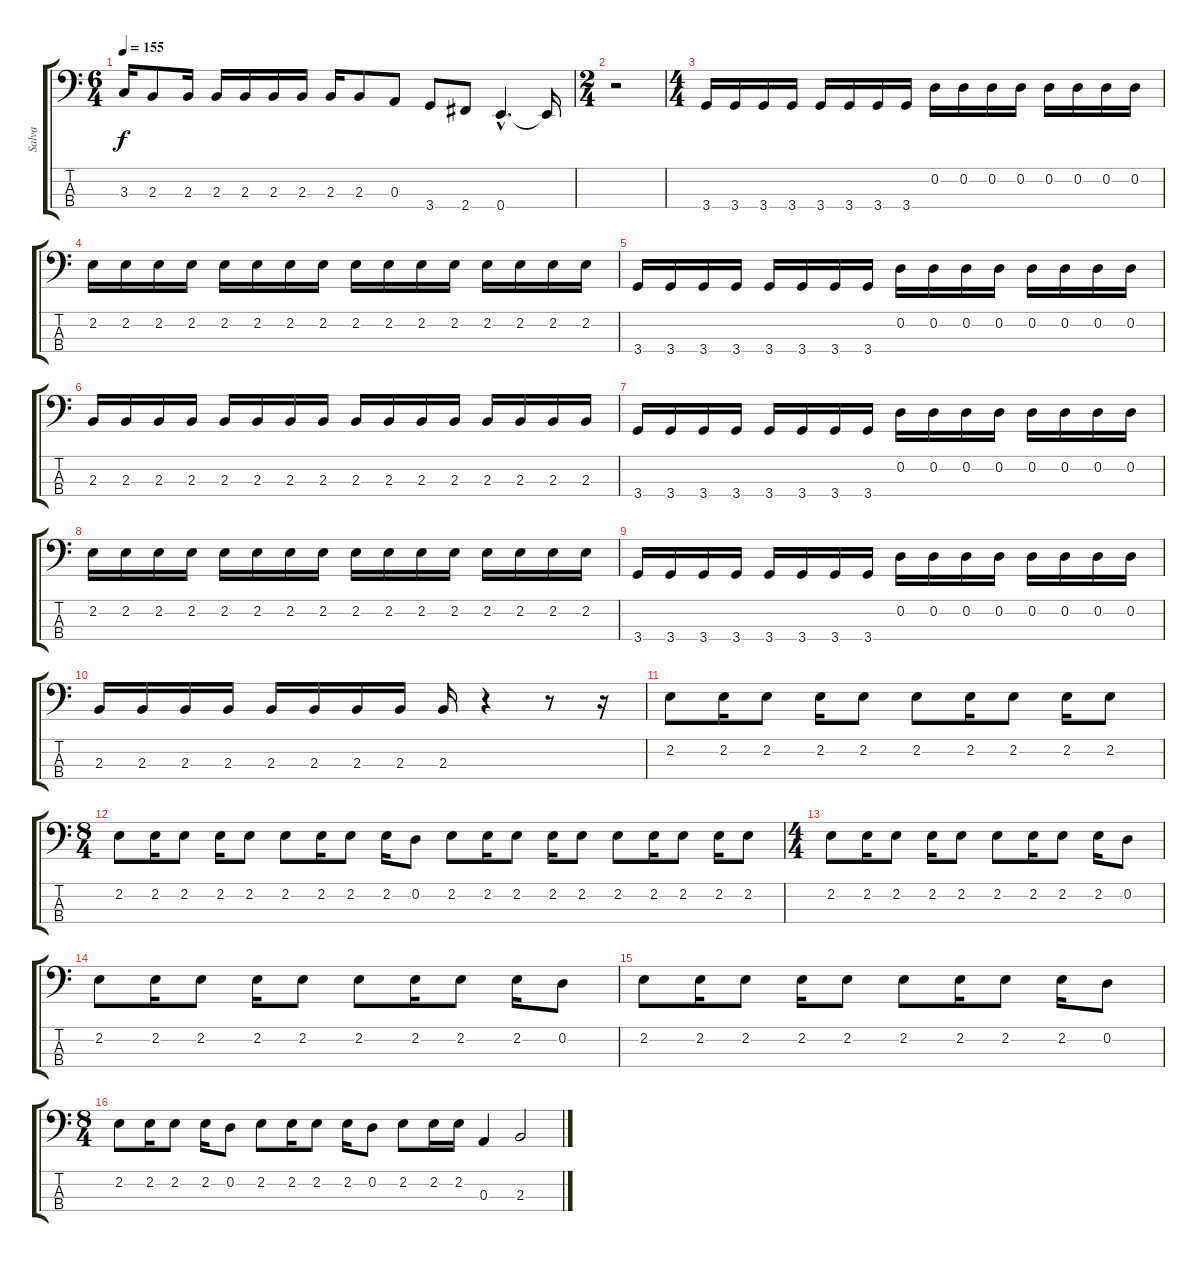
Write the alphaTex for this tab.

\track ("Salva" "Salva") {instrument electricbassfinger}
\staff {score tabs}
\tuning (G2 D2 A1 E1) {hide}
\ts (6 4)
\tempo 155
\clef f4
\ks c
3.3.16{dy f} 2.3.8 2.3.16 2.3.16 2.3.16 2.3.16 2.3.16 2.3.16 2.3.8 0.3.8 3.4.8 2.4.8 0.4{hac}.4{d} 0.4{t}.16 |
\ts (2 4)
r.2 |
\ts (4 4)
3.4.16 3.4.16 3.4.16 3.4.16 3.4.16 3.4.16 3.4.16 3.4.16 0.2.16 0.2.16 0.2.16 0.2.16 0.2.16 0.2.16 0.2.16 0.2.16 |
2.2.16 2.2.16 2.2.16 2.2.16 2.2.16 2.2.16 2.2.16 2.2.16 2.2.16 2.2.16 2.2.16 2.2.16 2.2.16 2.2.16 2.2.16 2.2.16 |
3.4.16 3.4.16 3.4.16 3.4.16 3.4.16 3.4.16 3.4.16 3.4.16 0.2.16 0.2.16 0.2.16 0.2.16 0.2.16 0.2.16 0.2.16 0.2.16 |
2.3.16 2.3.16 2.3.16 2.3.16 2.3.16 2.3.16 2.3.16 2.3.16 2.3.16 2.3.16 2.3.16 2.3.16 2.3.16 2.3.16 2.3.16 2.3.16 |
3.4.16 3.4.16 3.4.16 3.4.16 3.4.16 3.4.16 3.4.16 3.4.16 0.2.16 0.2.16 0.2.16 0.2.16 0.2.16 0.2.16 0.2.16 0.2.16 |
2.2.16 2.2.16 2.2.16 2.2.16 2.2.16 2.2.16 2.2.16 2.2.16 2.2.16 2.2.16 2.2.16 2.2.16 2.2.16 2.2.16 2.2.16 2.2.16 |
3.4.16 3.4.16 3.4.16 3.4.16 3.4.16 3.4.16 3.4.16 3.4.16 0.2.16 0.2.16 0.2.16 0.2.16 0.2.16 0.2.16 0.2.16 0.2.16 |
2.3.16 2.3.16 2.3.16 2.3.16 2.3.16 2.3.16 2.3.16 2.3.16 2.3.16 r.4 r.8 r.16 |
2.2.8 2.2.16 2.2.8 2.2.16 2.2.8 2.2.8 2.2.16 2.2.8 2.2.16 2.2.8 |
\ts (8 4)
2.2.8 2.2.16 2.2.8 2.2.16 2.2.8 2.2.8 2.2.16 2.2.8 2.2.16 0.2.8 2.2.8 2.2.16 2.2.8 2.2.16 2.2.8 2.2.8 2.2.16 2.2.8 2.2.16 2.2.8 |
\ts (4 4)
2.2.8 2.2.16 2.2.8 2.2.16 2.2.8 2.2.8 2.2.16 2.2.8 2.2.16 0.2.8 |
2.2.8 2.2.16 2.2.8 2.2.16 2.2.8 2.2.8 2.2.16 2.2.8 2.2.16 0.2.8 |
2.2.8 2.2.16 2.2.8 2.2.16 2.2.8 2.2.8 2.2.16 2.2.8 2.2.16 0.2.8 |
\ts (8 4)
2.2.8 2.2.16 2.2.8 2.2.16 0.2.8 2.2.8 2.2.16 2.2.8 2.2.16 0.2.8 2.2.8 2.2.16 2.2.16 0.3.4 2.3.2
